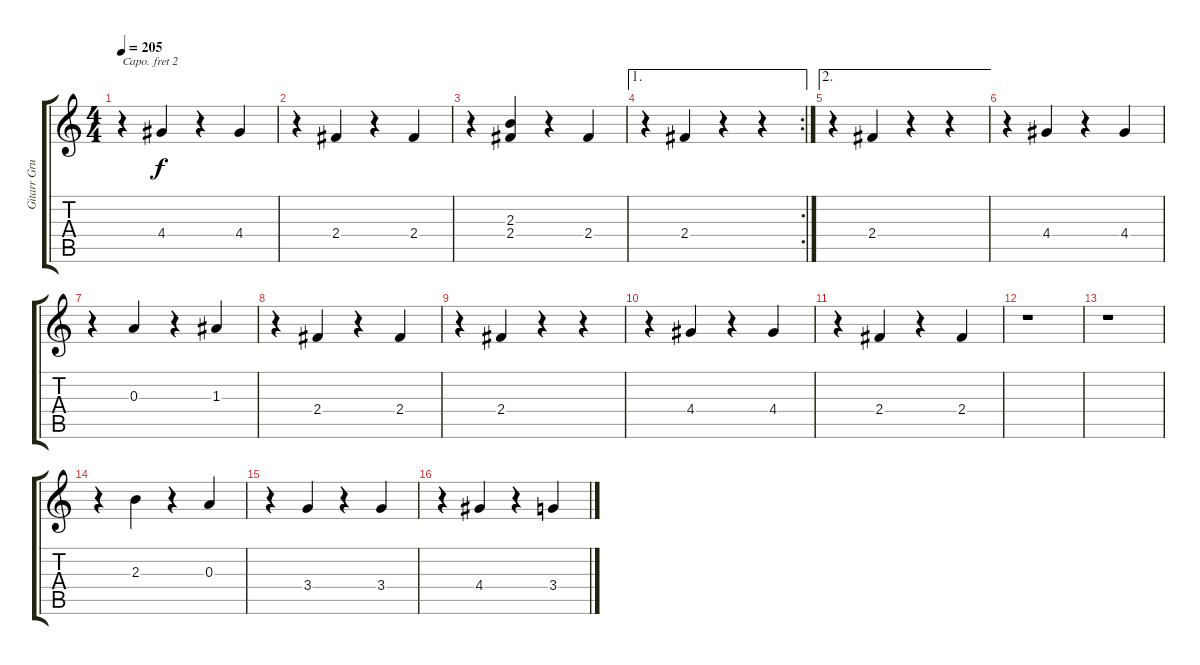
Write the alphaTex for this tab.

\track ("Gitarr Grund" "Gitarr Gru") {instrument acousticguitarsteel}
\staff {score tabs}
\capo 2
\tuning (E4 B3 G3 D3 A2 E2) {hide}
\ts (4 4)
\tempo 205
\clef g2
\ks c
r.4{dy f} 4.4.4 r.4 4.4.4 |
r.4 2.4.4 r.4 2.4.4 |
r.4 (2.3 2.4).4 r.4 2.4.4 |
\ae 1
\rc 2
r.4 2.4.4 r.4 r.4 |
\ae 2
r.4 2.4.4 r.4 r.4 |
r.4 4.4.4 r.4 4.4.4 |
r.4 0.3.4 r.4 1.3.4 |
r.4 2.4.4 r.4 2.4.4 |
r.4 2.4.4 r.4 r.4 |
r.4 4.4.4 r.4 4.4.4 |
r.4 2.4.4 r.4 2.4.4 |
r.1 |
r.1 |
r.4 2.3.4 r.4 0.3.4 |
r.4 3.4.4 r.4 3.4.4 |
r.4 4.4.4 r.4 3.4.4
